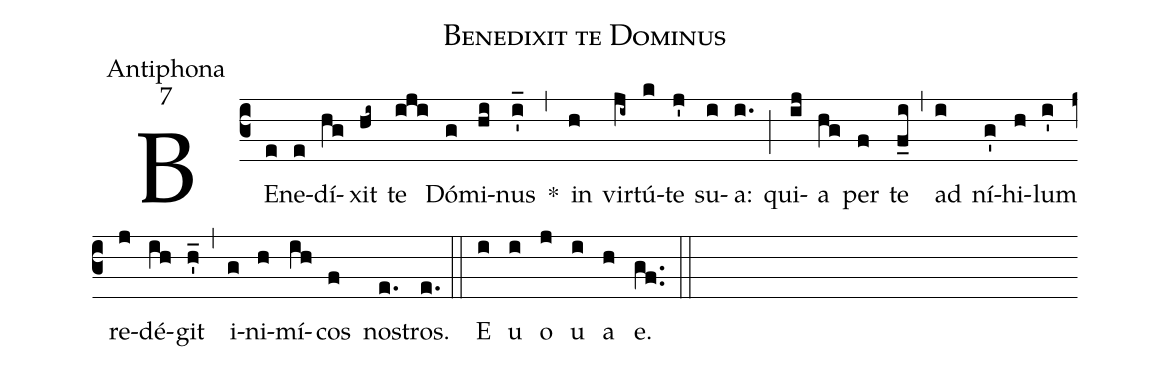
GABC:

name:Benedixit te Dominus;
office-part:Antiphona;
mode:7;
%%
(c3) BE(e)ne(e)dí(hg)xit(hi~) te(iji) Dó(g)mi(hi)nus(i'_) *(,) in(h) vir(ji~)tú(k)te(j') su(i)a:(i.) (;) qui(ij)a(hg) per(f) te(f_i) (,) ad(i) ní(g')hi(h)lum(i') re(j)dé(ih)git(h'_) (,) i(g)ni(h)mí(ih)cos(f) no(e.)stros.(e.) (::) E(i) u(i) o(j) u(i) a(h) e.(gf..) (::)
